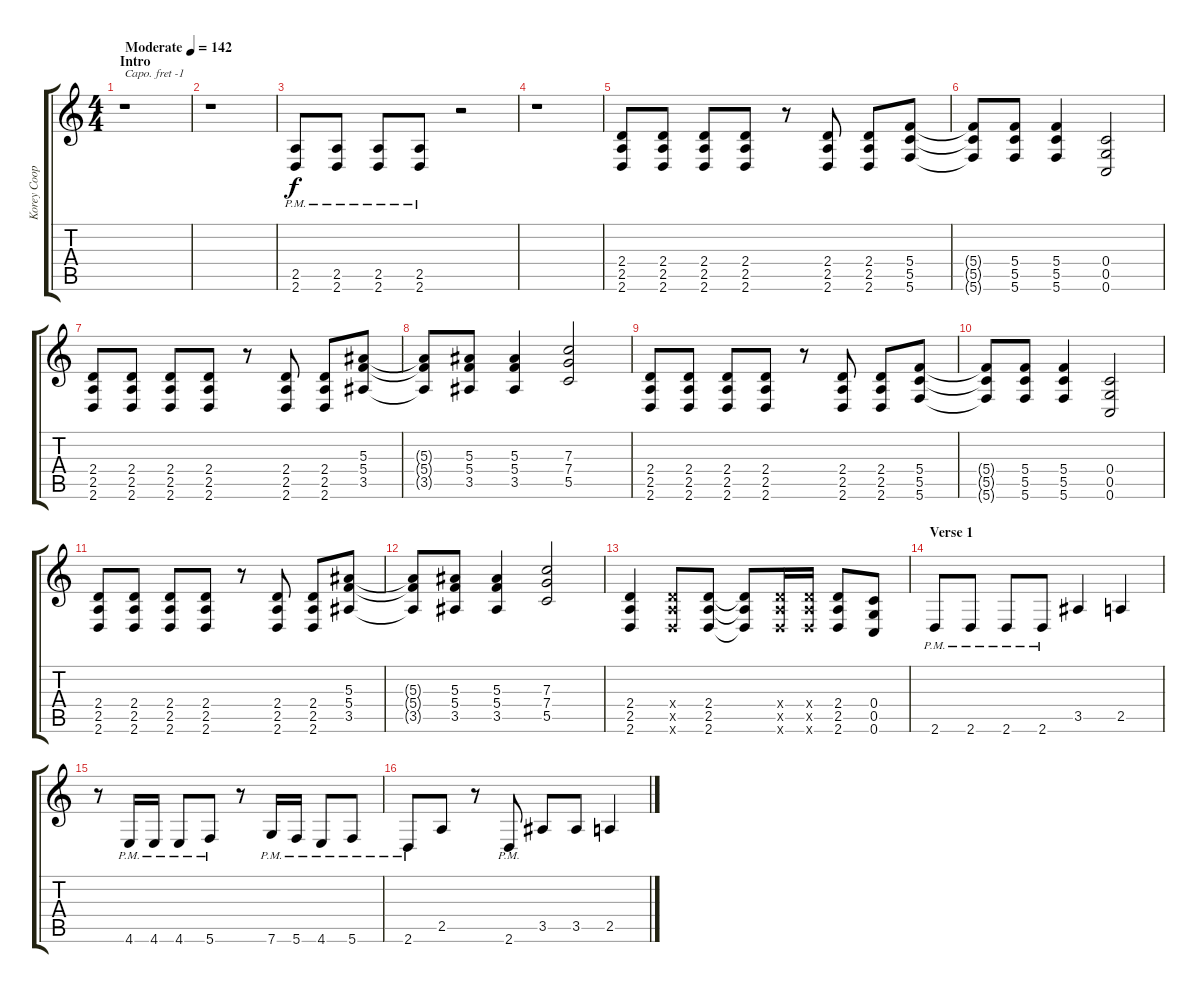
\track ("Korey Cooper" "Korey Coop") {instrument distortionguitar}
\staff {score tabs}
\capo -1
\tuning (Eb4 Bb3 Gb3 Db3 Ab2 Db2) {hide}
\ts (4 4)
\section ("" "Intro")
\tempo (142 "Moderate")
\clef g2
\ks c
r.1{dy f instrument distortionguitar} |
r.1 |
(2.5{pm} 2.6{pm}).8 (2.5{pm} 2.6{pm}).8 (2.5{pm} 2.6{pm}).8 (2.5{pm} 2.6{pm}).8 r.2 |
r.1 |
(2.4 2.5 2.6).8 (2.4 2.5 2.6).8 (2.4 2.5 2.6).8 (2.4 2.5 2.6).8 r.8 (2.4 2.5 2.6).8 (2.4 2.5 2.6).8 (5.4 5.5 5.6).8 |
(5.4{t} 5.5{t} 5.6{t}).8 (5.4 5.5 5.6).8 (5.4 5.5 5.6).4 (0.4 0.5 0.6).2 |
(2.4 2.5 2.6).8 (2.4 2.5 2.6).8 (2.4 2.5 2.6).8 (2.4 2.5 2.6).8 r.8 (2.4 2.5 2.6).8 (2.4 2.5 2.6).8 (5.3 5.4 3.5).8 |
(5.3{t} 5.4{t} 3.5{t}).8 (5.3 5.4 3.5).8 (5.3 5.4 3.5).4 (7.3 7.4 5.5).2 |
(2.4 2.5 2.6).8 (2.4 2.5 2.6).8 (2.4 2.5 2.6).8 (2.4 2.5 2.6).8 r.8 (2.4 2.5 2.6).8 (2.4 2.5 2.6).8 (5.4 5.5 5.6).8 |
(5.4{t} 5.5{t} 5.6{t}).8 (5.4 5.5 5.6).8 (5.4 5.5 5.6).4 (0.4 0.5 0.6).2 |
(2.4 2.5 2.6).8 (2.4 2.5 2.6).8 (2.4 2.5 2.6).8 (2.4 2.5 2.6).8 r.8 (2.4 2.5 2.6).8 (2.4 2.5 2.6).8 (5.3 5.4 3.5).8 |
(5.3{t} 5.4{t} 3.5{t}).8 (5.3 5.4 3.5).8 (5.3 5.4 3.5).4 (7.3 7.4 5.5).2 |
(2.4 2.5 2.6).4 (2.4{x} 2.5{x} 2.6{x}).8 (2.4 2.5 2.6).8 (2.4{t} 2.5{t} 2.6{t}).8 (2.4{x} 2.5{x} 2.6{x}).16 (2.4{x} 2.5{x} 2.6{x}).16 (2.4 2.5 2.6).8 (0.4 0.5 0.6).8 |
\section ("" "Verse 1")
2.6{pm}.8 2.6{pm}.8 2.6{pm}.8 2.6{pm}.8 3.5.4 2.5.4 |
r.8 4.6{pm}.16 4.6{pm}.16 4.6{pm}.8 5.6{pm}.8 r.8 7.6{pm}.16 5.6{pm}.16 4.6{pm}.8 5.6{pm}.8 |
2.6{pm}.8 2.5.8 r.8 2.6{pm}.8 3.5.8 3.5.8 2.5.4
